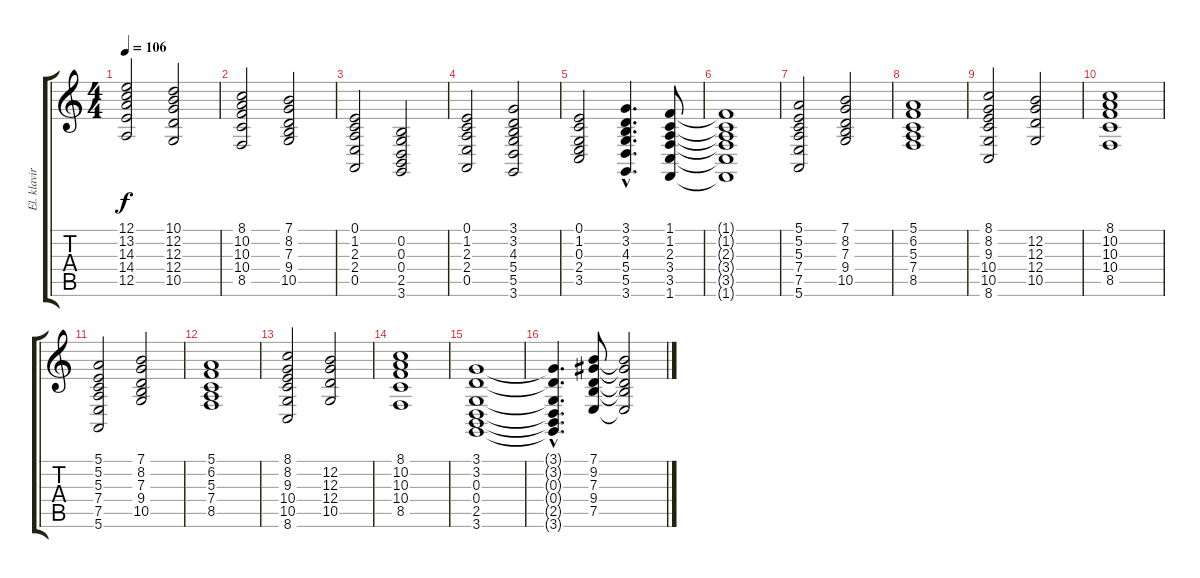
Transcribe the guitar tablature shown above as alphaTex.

\track ("El. klavir" "El. klavir") {instrument electricpiano2}
\staff {score tabs}
\tuning (E4 B3 G3 D3 A2 E2) {hide}
\ts (4 4)
\tempo 106
\clef g2
\ks c
(12.1 13.2 14.3 14.4 12.5).2{dy f} (10.1 12.2 12.3 12.4 10.5).2 |
(8.1 10.2 10.3 10.4 8.5).2 (7.1 8.2 7.3 9.4 10.5).2 |
(0.1 1.2 2.3 2.4 0.5).2 (0.2 0.3 0.4 2.5 3.6).2 |
(0.1 1.2 2.3 2.4 0.5).2 (3.1 3.2 4.3 5.4 5.5 3.6).2 |
(0.1 1.2 0.3 2.4 3.5).2 (3.1{hac} 3.2{hac} 4.3{hac} 5.4{hac} 5.5{hac} 3.6{hac}).4{d} (1.1 1.2 2.3 3.4 3.5 1.6).8 |
(1.1{t} 1.2{t} 2.3{t} 3.4{t} 3.5{t} 1.6{t}).1 |
(5.1 5.2 5.3 7.4 7.5 5.6).2 (7.1 8.2 7.3 9.4 10.5).2 |
(5.1 6.2 5.3 7.4 8.5).1 |
(8.1 8.2 9.3 10.4 10.5 8.6).2 (12.2 12.3 12.4 10.5).2 |
(8.1 10.2 10.3 10.4 8.5).1 |
(5.1 5.2 5.3 7.4 7.5 5.6).2 (7.1 8.2 7.3 9.4 10.5).2 |
(5.1 6.2 5.3 7.4 8.5).1 |
(8.1 8.2 9.3 10.4 10.5 8.6).2 (12.2 12.3 12.4 10.5).2 |
(8.1 10.2 10.3 10.4 8.5).1 |
(3.1 3.2 0.3 0.4 2.5 3.6).1 |
(3.1{hac t} 3.2{hac t} 0.3{hac t} 0.4{hac t} 2.5{hac t} 3.6{hac t}).4{d} (7.1 9.2 7.3 9.4 7.5).8 (7.1{t} 9.2{t} 7.3{t} 9.4{t} 7.5{t}).2
